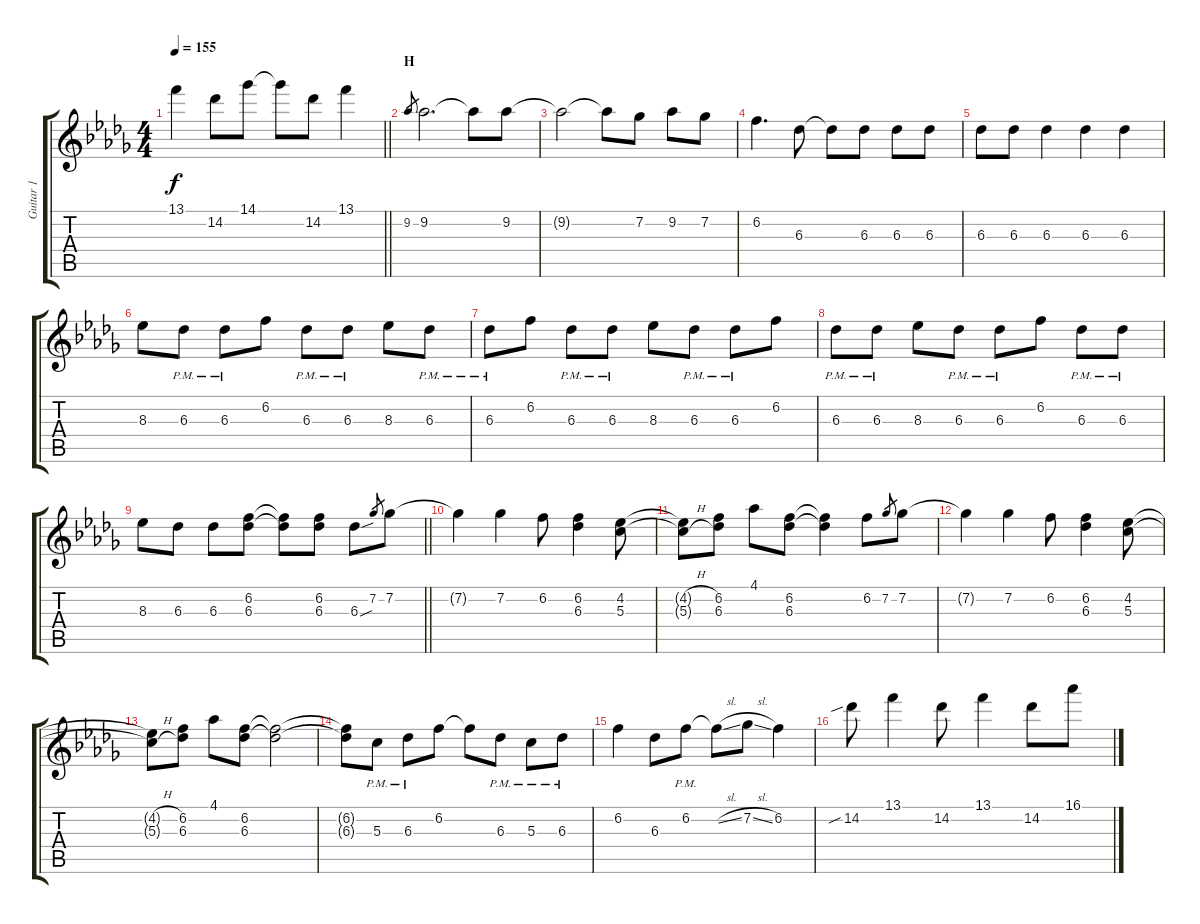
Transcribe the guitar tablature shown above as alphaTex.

\track ("Guitar 1" "Guitar 1") {instrument overdrivenguitar}
\staff {score tabs}
\tuning (E4 B3 G3 D3 A2 E2) {hide}
\ts (4 4)
\tempo 155
\clef g2
\barLineRight lightlight
\ks db
13.1{t}.4{dy f} 14.2.8 14.1.8 14.1{t}.8 14.2.8 13.1.4 |
\section ("" "H")
9.2.8{gr} 9.2.2{d} 9.2{t}.8 9.2.8 |
9.2{t}.2 9.2{t}.8 7.2.8 9.2.8 7.2.8 |
6.2.4{d} 6.3.8 6.3{t}.8 6.3.8 6.3.8 6.3.8 |
6.3.8 6.3.8 6.3.4 6.3.4 6.3.4 |
8.3.8 6.3{pm}.8 6.3{pm}.8 6.2.8 6.3{pm}.8 6.3{pm}.8 8.3.8 6.3{pm}.8 |
6.3{pm}.8 6.2.8 6.3{pm}.8 6.3{pm}.8 8.3.8 6.3{pm}.8 6.3{pm}.8 6.2.8 |
6.3{pm}.8 6.3{pm}.8 8.3.8 6.3{pm}.8 6.3{pm}.8 6.2.8 6.3{pm}.8 6.3{pm}.8 |
\barLineRight lightlight
8.3.8 6.3.8 6.3.8 (6.2 6.3).8 (6.2{t} 6.3{t}).8 (6.2 6.3).8 6.3{sou}.8 7.2.8{gr} 7.2.8 |
7.2{t}.4 7.2.4 6.2.8 (6.2 6.3).4 (4.2 5.3).8 |
(4.2{h t} 5.3{h t}).8 (6.2 6.3).8 4.1.8 (6.2 6.3).8 (6.2{t} 6.3{t}).4 6.2.8 7.2.8{gr} 7.2.8 |
7.2{t}.4 7.2.4 6.2.8 (6.2 6.3).4 (4.2 5.3).8 |
(4.2{h t} 5.3{h t}).8 (6.2 6.3).8 4.1.8 (6.2 6.3).8 (6.2{t} 6.3{t}).2 |
(6.2{t} 6.3{t}).8 5.3{pm}.8 6.3{pm}.8 6.2.8 6.2{t}.8 6.3{pm}.8 5.3{pm}.8 6.3{pm}.8 |
6.2.4 6.3.8 6.2{pm}.8 6.2{sl t}.8 7.2{sl}.8 6.2.4 |
14.2{sib}.8 13.1.4 14.2.8 13.1.4 14.2.8 16.1.8
